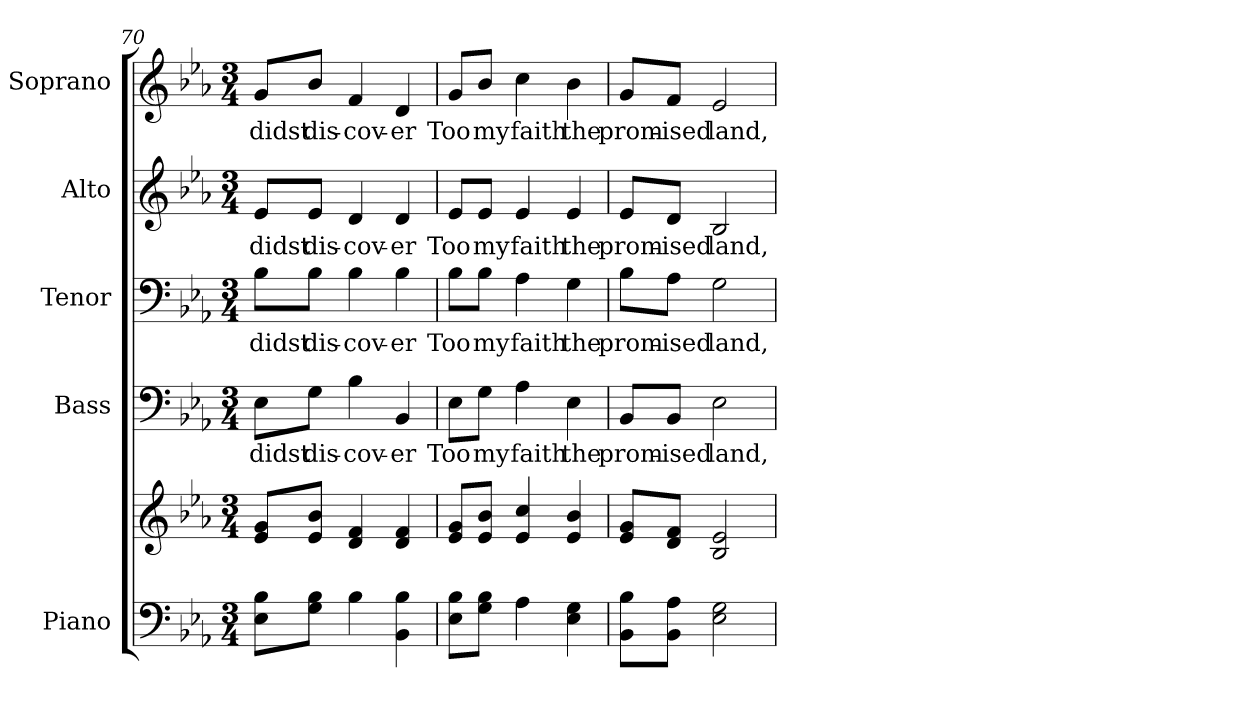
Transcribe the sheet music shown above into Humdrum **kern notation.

**kern	**kern	**kern	**text	**kern	**text	**kern	**text	**kern	**text
*part5	*part5	*part4	*part4	*part3	*part3	*part2	*part2	*part1	*part1
*staff6	*staff5	*staff4	*staff4	*staff3	*staff3	*staff2	*staff2	*staff1	*staff1
*I"Piano	*	*I"Bass	*	*I"Tenor	*	*I"Alto	*	*I"Soprano	*
*I'Pno.	*	*I'B.	*	*I'T.	*	*I'A.	*	*I'S.	*
*clefF4	*clefG2	*clefF4	*	*clefF4	*	*clefG2	*	*clefG2	*
*k[b-e-a-]	*k[b-e-a-]	*k[b-e-a-]	*	*k[b-e-a-]	*	*k[b-e-a-]	*	*k[b-e-a-]	*
*E-:	*E-:	*E-:	*	*E-:	*	*E-:	*	*E-:	*
*M3/4	*M3/4	*M3/4	*	*M3/4	*	*M3/4	*	*M3/4	*
=70	=70	=70	=70	=70	=70	=70	=70	=70	=70
!	!	!	!LO:LY:b:color=#000000	!	!	!	!	!	!
!	!	!	!	!	!LO:LY:b:color=#000000	!	!	!	!
!	!	!	!	!	!	!	!LO:LY:b:color=#000000	!	!
!	!	!	!	!	!	!	!	!	!LO:LY:b:color=#000000
8E-i\ 8B-iL	8e-i/ 8giL	8E-i\L	didst	8B-i\L	didst	8e-i/L	didst	8gi/L	didst
!	!	!	!LO:LY:b:color=#000000	!	!	!	!	!	!
!	!	!	!	!	!LO:LY:b:color=#000000	!	!	!	!
!	!	!	!	!	!	!	!LO:LY:b:color=#000000	!	!
!	!	!	!	!	!	!	!	!	!LO:LY:b:color=#000000
8Gi\ 8B-iJ	8e-i/ 8b-iJ	8Gi\J	dis-	8B-i\J	dis-	8e-i/J	dis-	8b-i/J	dis-
!	!	!	!LO:LY:b:color=#000000	!	!	!	!	!	!
!	!	!	!	!	!LO:LY:b:color=#000000	!	!	!	!
!	!	!	!	!	!	!	!LO:LY:b:color=#000000	!	!
!	!	!	!	!	!	!	!	!	!LO:LY:b:color=#000000
4B-i\	4di/ 4fi	4B-i\	-cov-	4B-i\	-cov-	4di/	-cov-	4fi/	-cov-
!	!	!	!LO:LY:b:color=#000000	!	!	!	!	!	!
!	!	!	!	!	!LO:LY:b:color=#000000	!	!	!	!
!	!	!	!	!	!	!	!LO:LY:b:color=#000000	!	!
!	!	!	!	!	!	!	!	!	!LO:LY:b:color=#000000
4BB-i\ 4B-i	4di/ 4fi	4BB-i/	-er	4B-i\	-er	4di/	-er	4di/	-er
!!LO:PB:g=z
=71	=71	=71	=71	=71	=71	=71	=71	=71	=71
!	!	!	!LO:LY:b:color=#000000	!	!	!	!	!	!
!	!	!	!	!	!LO:LY:b:color=#000000	!	!	!	!
!	!	!	!	!	!	!	!LO:LY:b:color=#000000	!	!
!	!	!	!	!	!	!	!	!	!LO:LY:b:color=#000000
8E-i\ 8B-iL	8e-i/ 8giL	8E-i\L	Too	8B-i\L	Too	8e-i/L	Too	8gi/L	Too
!	!	!	!LO:LY:b:color=#000000	!	!	!	!	!	!
!	!	!	!	!	!LO:LY:b:color=#000000	!	!	!	!
!	!	!	!	!	!	!	!LO:LY:b:color=#000000	!	!
!	!	!	!	!	!	!	!	!	!LO:LY:b:color=#000000
8Gi\ 8B-iJ	8e-i/ 8b-iJ	8Gi\J	my	8B-i\J	my	8e-i/J	my	8b-i/J	my
!	!	!	!LO:LY:b:color=#000000	!	!	!	!	!	!
!	!	!	!	!	!LO:LY:b:color=#000000	!	!	!	!
!	!	!	!	!	!	!	!LO:LY:b:color=#000000	!	!
!	!	!	!	!	!	!	!	!	!LO:LY:b:color=#000000
4A-i\	4e-i/ 4cci	4A-i\	faith	4A-i\	faith	4e-i/	faith	4cci\	faith
!	!	!	!LO:LY:b:color=#000000	!	!	!	!	!	!
!	!	!	!	!	!LO:LY:b:color=#000000	!	!	!	!
!	!	!	!	!	!	!	!LO:LY:b:color=#000000	!	!
!	!	!	!	!	!	!	!	!	!LO:LY:b:color=#000000
4E-i\ 4Gi	4e-i/ 4b-i	4E-i\	the	4Gi\	the	4e-i/	the	4b-i\	the
=72	=72	=72	=72	=72	=72	=72	=72	=72	=72
!	!	!	!LO:LY:b:color=#000000	!	!	!	!	!	!
!	!	!	!	!	!LO:LY:b:color=#000000	!	!	!	!
!	!	!	!	!	!	!	!LO:LY:b:color=#000000	!	!
!	!	!	!	!	!	!	!	!	!LO:LY:b:color=#000000
8BB-i\ 8B-iL	8e-i/ 8giL	8BB-i/L	prom-	8B-i\L	prom-	8e-i/L	prom-	8gi/L	prom-
!	!	!	!LO:LY:b:color=#000000	!	!	!	!	!	!
!	!	!	!	!	!LO:LY:b:color=#000000	!	!	!	!
!	!	!	!	!	!	!	!LO:LY:b:color=#000000	!	!
!	!	!	!	!	!	!	!	!	!LO:LY:b:color=#000000
8BB-i\ 8A-iJ	8di/ 8fiJ	8BB-i/J	-ised	8A-i\J	-ised	8di/J	-ised	8fi/J	-ised
!	!	!	!LO:LY:b:color=#000000	!	!	!	!	!	!
!	!	!	!	!	!LO:LY:b:color=#000000	!	!	!	!
!	!	!	!	!	!	!	!LO:LY:b:color=#000000	!	!
!	!	!	!	!	!	!	!	!	!LO:LY:b:color=#000000
2E-i\ 2Gi	2B-i/ 2e-i	2E-i\	land,	2Gi\	land,	2B-i/	land,	2e-i/	land,
=	=	=	=	=	=	=	=	=	=
*-	*-	*-	*-	*-	*-	*-	*-	*-	*-
